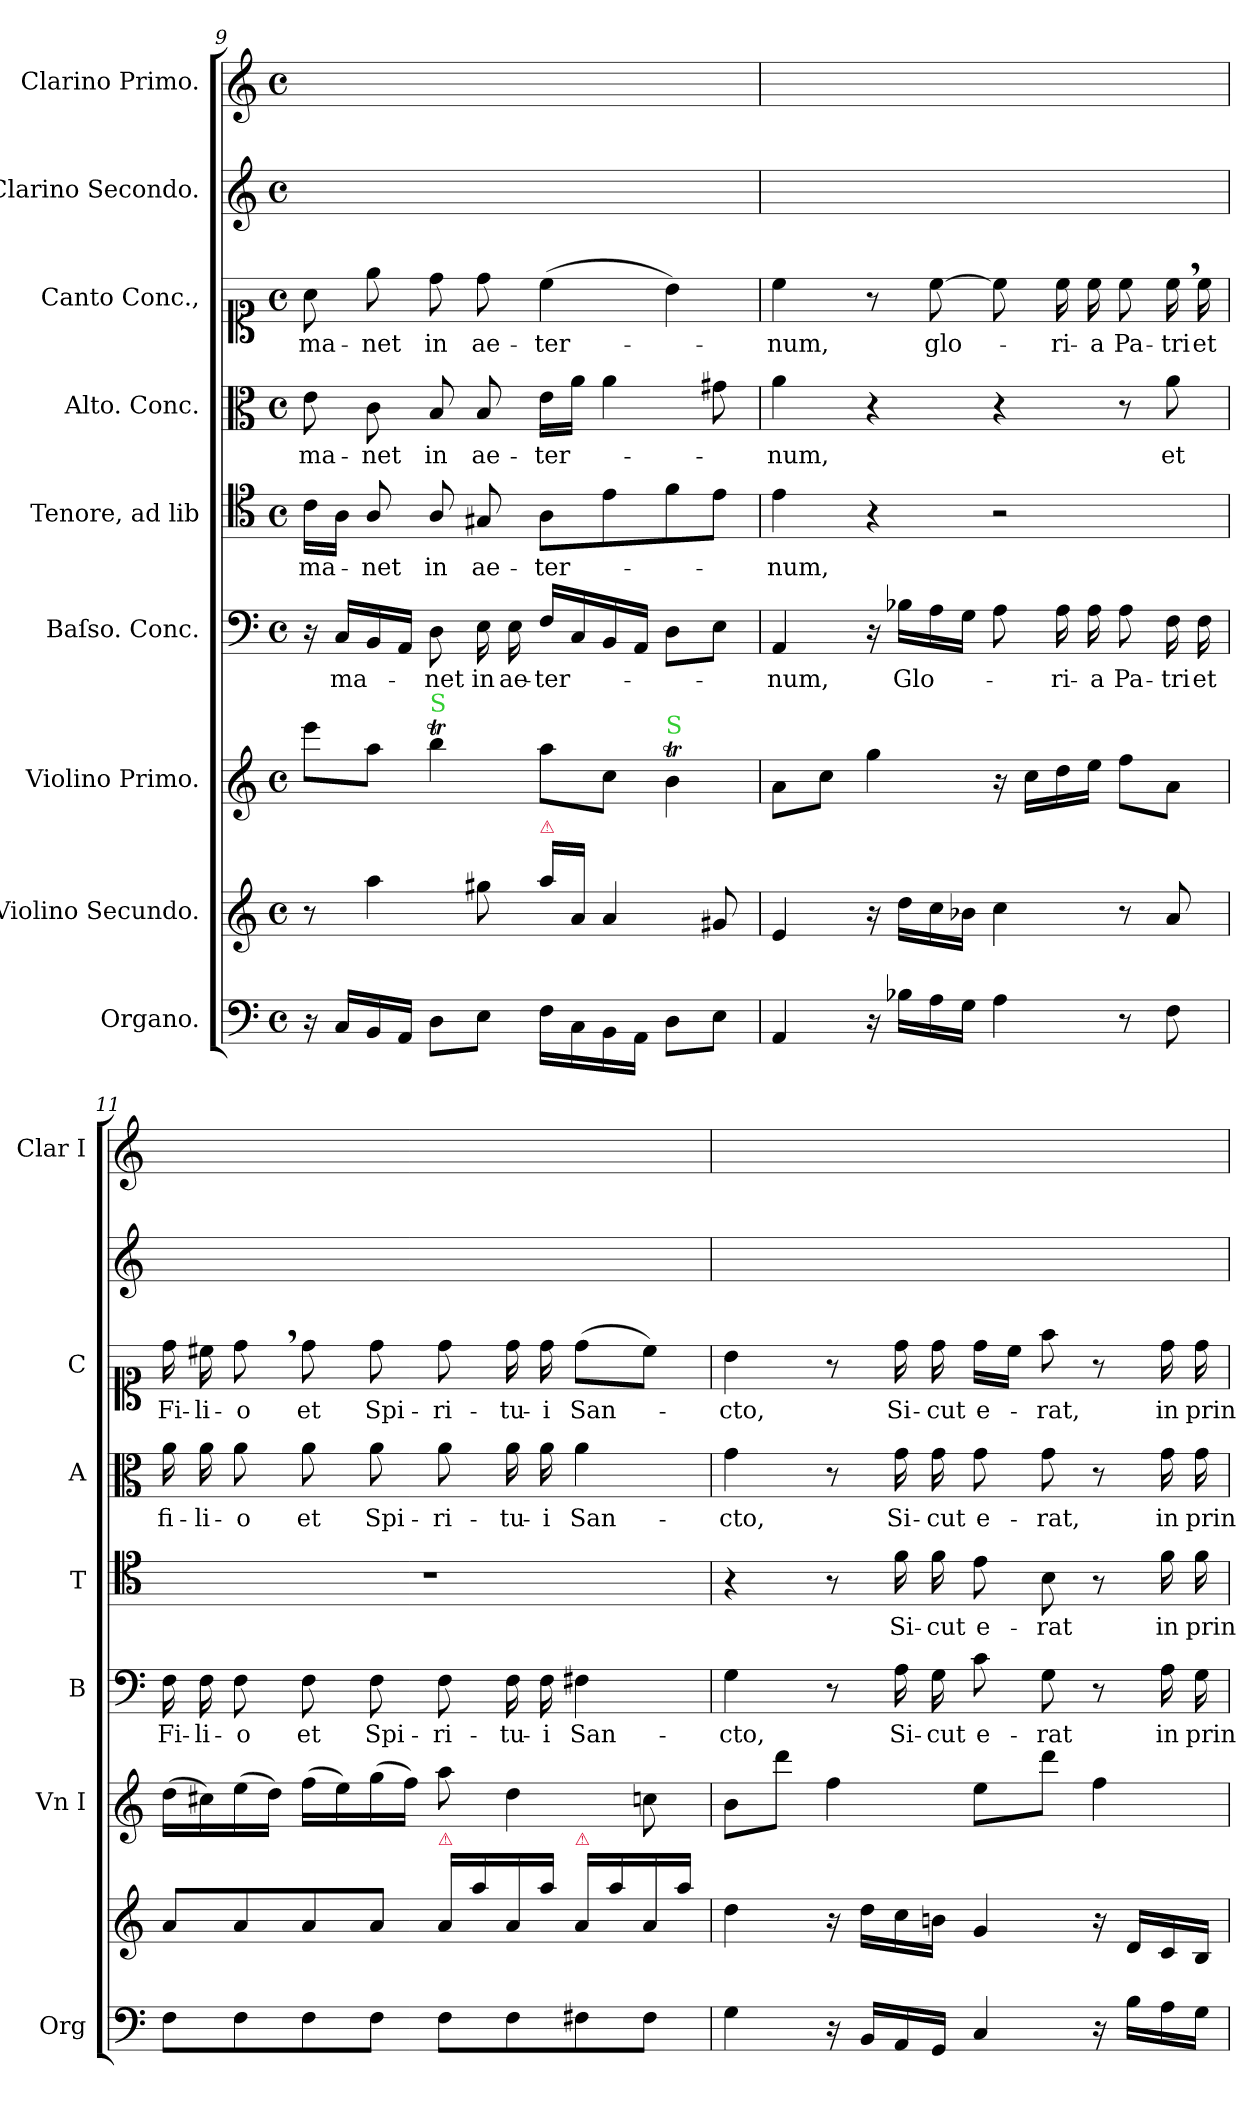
**kern	**kern	**kern	**kern	**text	**kern	**text	**kern	**text	**kern	**text	**kern	**kern
*part9	*part8	*part7	*part6	*part6	*part5	*part5	*part4	*part4	*part3	*part3	*part2	*part1
*staff9	*staff8	*staff7	*staff6	*staff6	*staff5	*staff5	*staff4	*staff4	*staff3	*staff3	*staff2	*staff1
*I"Organo.	*I"Violino Secundo.	*I"Violino Primo.	*I"Baſso. Conc.	*	*I"Tenore, ad lib	*	*I"Alto. Conc.	*	*I"Canto Conc.,	*	*I"Clarino Secondo.	*I"Clarino Primo.
*I'Org	*	*I'Vn I	*I'B	*	*I'T	*	*I'A	*	*I'C	*	*	*I'Clar I
*clefF4	*clefG2	*clefG2	*clefF4	*	*clefC4	*	*clefC3	*	*clefC1	*	*clefG2	*clefG2
*k[]	*k[]	*k[]	*k[]	*	*k[]	*	*k[]	*	*k[]	*	*k[]	*k[]
*C:	*C:	*C:	*C:	*	*C:	*	*C:	*	*C:	*	*C:	*C:
*M4/4	*M4/4	*M4/4	*M4/4	*	*M4/4	*	*M4/4	*	*M4/4	*	*M4/4	*M4/4
*met(c)	*met(c)	*met(c)	*met(c)	*	*met(c)	*	*met(c)	*	*met(c)	*	*met(c)	*met(c)
=9	=9	=9	=9	=9	=9	=9	=9	=9	=9	=9	=9	=9
16r	8r	8eee\L	16r	.	16c\LL	ma-	8e\	ma-	8a\	ma-	1ryy	1ryy
16C/LL	.	.	16C/LL	ma-	16A\JJ	.	.	.	.	.	.	.
16BB/	4aa\	8aa\J	16BB/	.	8A/	-net	8c\	-net	8ee\	-net	.	.
16AA/JJ	.	.	16AA/JJ	.	.	.	.	.	.	.	.	.
!	!	!LO:TX:a:color=limegreen:t=S	!	!	!	!	!	!	!	!	!	!
8D\L	.	4bbt\	8D\	-net	8A/	in	8B/	in	8dd\	in	.	.
8E\J	8gg#X\	.	16E\	in	8G#X/	ae-	8B/	ae-	8dd\	ae-	.	.
.	.	.	16E\	ae-	.	.	.	.	.	.	.	.
!	!LO:TX:a:color=crimson:t=⚠	!	!	!	!	!	!	!	!	!	!	!
16F\LL	16aa\LL	8aa\L	16F\LL	-ter-	8A\L	-ter-	16e\LL	-ter-	(4cc\	-ter-	.	.
16C\	16a/JJ	.	16C/	.	.	.	16a\JJ	.	.	.	.	.
16BB\	4a/	8cc\J	16BB/	.	8e\	.	4a\	.	.	.	.	.
16AA\JJ	.	.	16AA/JJ	.	.	.	.	.	.	.	.	.
!	!	!LO:TX:a:color=limegreen:t=S	!	!	!	!	!	!	!	!	!	!
8D\L	.	4bt\	8D\L	.	8f\	.	.	.	4b\)	.	.	.
8E\J	8g#X/	.	8E\J	.	8e\J	.	8g#X\	.	.	.	.	.
=10	=10	=10	=10	=10	=10	=10	=10	=10	=10	=10	=10	=10
4AA/	4e/	8a\L	4AA/	-num,	4e\	-num,	4a\	-num,	4cc\	-num,	1ryy	1ryy
.	.	8cc\J	.	.	.	.	.	.	.	.	.	.
16r	16r	4gg\	16r	.	4r	.	4r	.	8r	.	.	.
16B-X\LL	16dd\LL	.	16B-X\LL	Glo-	.	.	.	.	.	.	.	.
16A\	16cc\	.	16A\	.	.	.	.	.	[8cc\	glo-	.	.
16G\JJ	16b-X\JJ	.	16G\JJ	.	.	.	.	.	.	.	.	.
4A\	4cc\	16r	8A\	.	2r	.	4r	.	8cc\]	.	.	.
.	.	16cc\LL	.	.	.	.	.	.	.	.	.	.
.	.	16dd\	16A\	-ri-	.	.	.	.	16cc\	-ri-	.	.
.	.	16ee\JJ	16A\	-a	.	.	.	.	16cc\	-a	.	.
8r	8r	8ff\L	8A\	Pa-	.	.	8r	.	8cc\	Pa-	.	.
8F\	8a/	8a\J	16F\	-tri	.	.	8a\	et	16cc,\	-tri	.	.
.	.	.	16F\	et	.	.	.	.	16cc\	et	.	.
=11	=11	=11	=11	=11	=11	=11	=11	=11	=11	=11	=11	=11
8F\L	8a/L	(16dd\LL	16F\	Fi-	1r	.	16a\	fi-	16dd\	Fi-	1ryy	1ryy
.	.	16cc#X\)	16F\	-li-	.	.	16a\	-li-	16cc#X\	-li-	.	.
8F\	8a/	(16ee\	8F\	-o	.	.	8a\	-o	8dd,\	-o	.	.
.	.	16dd\JJ)	.	.	.	.	.	.	.	.	.	.
8F\	8a/	(16ff\LL	8F\	et	.	.	8a\	et	8dd\	et	.	.
.	.	16ee\)	.	.	.	.	.	.	.	.	.	.
8F\J	8a/J	(16gg\	8F\	Spi-	.	.	8a\	Spi-	8dd\	Spi-	.	.
.	.	16ff\JJ)	.	.	.	.	.	.	.	.	.	.
!	!LO:TX:a:color=crimson:t=⚠	!	!	!	!	!	!	!	!	!	!	!
8F\L	16a/LL	8aa\	8F\	-ri-	.	.	8a\	-ri-	8dd\	-ri-	.	.
.	16aa\	.	.	.	.	.	.	.	.	.	.	.
8F\	16a/	4dd\	16F\	-tu-	.	.	16a\	-tu-	16dd\	-tu-	.	.
.	16aa\JJ	.	16F\	-i	.	.	16a\	-i	16dd\	-i	.	.
!	!LO:TX:a:color=crimson:t=⚠	!	!	!	!	!	!	!	!	!	!	!
8F#X\	16a/LL	.	4F#X\	San-	.	.	4a\	San-	(8dd\L	San-	.	.
.	16aa\	.	.	.	.	.	.	.	.	.	.	.
8F#\J	16a/	8ccn\	.	.	.	.	.	.	8cc#\J)	.	.	.
.	16aa\JJ	.	.	.	.	.	.	.	.	.	.	.
=12	=12	=12	=12	=12	=12	=12	=12	=12	=12	=12	=12	=12
4G\	4dd\	8b\L	4G\	-cto,	4r	.	4g\	-cto,	4b\	-cto,	1ryy	1ryy
.	.	8ddd\J	.	.	.	.	.	.	.	.	.	.
16r	16r	4ff\	8r	.	8r	.	8r	.	8r	.	.	.
16BB/LL	16dd\LL	.	.	.	.	.	.	.	.	.	.	.
16AA/	16cc\	.	16A\	Si-	16f\	Si-	16g\	Si-	16dd\	Si-	.	.
16GG/JJ	16bn\JJ	.	16G\	-cut	16f\	-cut	16g\	-cut	16dd\	-cut	.	.
4C/	4g/	8ee\L	8c\	e-	8e\	e-	8g\	e-	16dd\LL	e-	.	.
.	.	.	.	.	.	.	.	.	16cc\JJ	.	.	.
.	.	8ddd\J	8G\	-rat	8B\	-rat	8g\	-rat,	8ff\	-rat,	.	.
16r	16r	4ff\	8r	.	8r	.	8r	.	8r	.	.	.
16B\LL	16d/LL	.	.	.	.	.	.	.	.	.	.	.
16A\	16c/	.	16A\	in	16f\	in	16g\	in	16dd\	in	.	.
16G\JJ	16B/JJ	.	16G\	prin-	16f\	prin-	16g\	prin-	16dd\	prin-	.	.
=	=	=	=	=	=	=	=	=	=	=	=	=
*-	*-	*-	*-	*-	*-	*-	*-	*-	*-	*-	*-	*-
